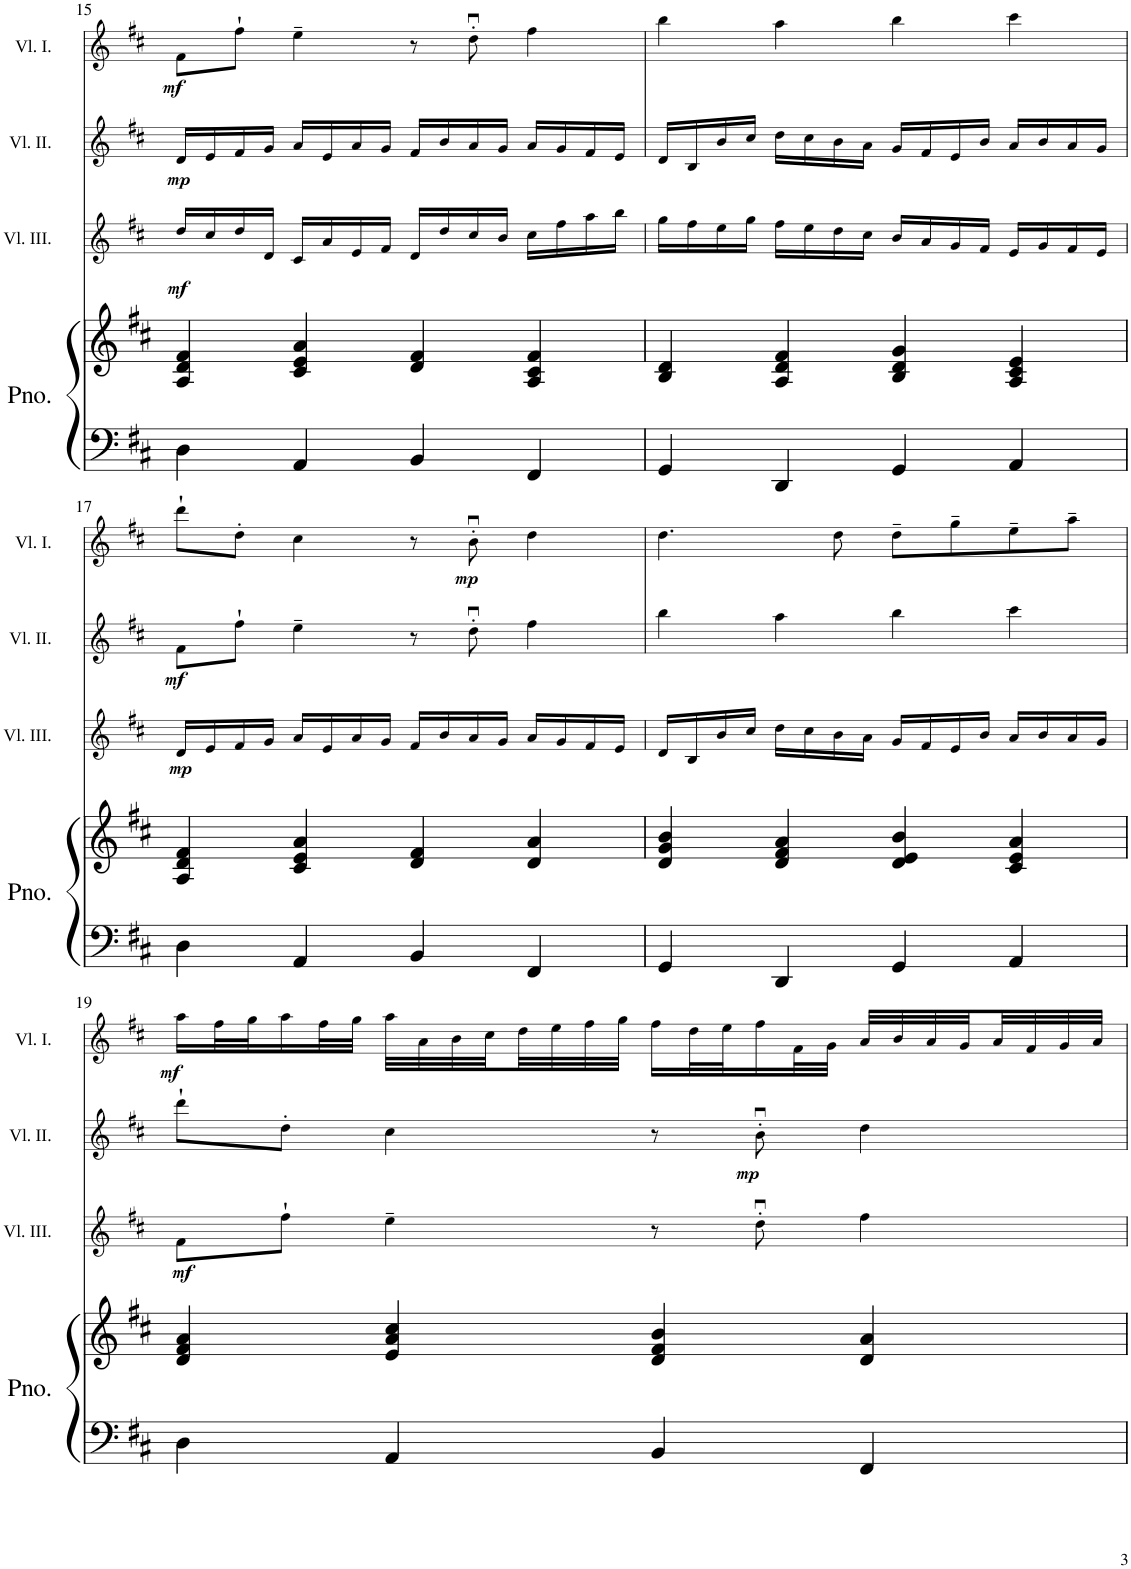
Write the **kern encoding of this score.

**kern	**kern	**kern	**dynam	**kern	**dynam	**kern	**dynam
*part4	*part4	*part3	*part3	*part2	*part2	*part1	*part1
*staff5	*staff4	*staff3	*staff3	*staff2	*staff2	*staff1	*staff1
*I"Piano	*	*I"Violino III	*	*I"Violino II	*	*I"Violino I	*
*I'Pno.	*	*I'Vl. III.	*	*I'Vl. II.	*	*I'Vl. I.	*
!!LO:PB:g=z
*clefF4	*clefG2	*clefG2	*	*clefG2	*	*clefG2	*
*k[f#c#]	*k[f#c#]	*k[f#c#]	*	*k[f#c#]	*	*k[f#c#]	*
*M4/4	*M4/4	*M4/4	*	*M4/4	*	*M4/4	*
*met(c)	*met(c)	*met(c)	*	*met(c)	*	*met(c)	*
=15	=15	=15	=15	=15	=15	=15	=15
!	!	!	!LO:DY:b	!	!LO:DY:b	!	!LO:DY:b
4D\	4A/ 4d/ 4f#/	16dd/LL	mf	16d/LL	mp	8f#\L	mf
.	.	16cc#/	.	16e/	.	.	.
.	.	16dd/	.	16f#/	.	8ff#`\J	.
.	.	16d/JJ	.	16g/JJ	.	.	.
4AA/	4c#/ 4e/ 4a/	16c#/LL	.	16a/LL	.	4ee~\	.
.	.	16a/	.	16e/	.	.	.
.	.	16e/	.	16a/	.	.	.
.	.	16f#/JJ	.	16g/JJ	.	.	.
4BB/	4d/ 4f#/	16d/LL	.	16f#/LL	.	8r	.
.	.	16dd/	.	16b/	.	.	.
.	.	16cc#/	.	16a/	.	8ddu'\	.
.	.	16b/JJ	.	16g/JJ	.	.	.
4FF#/	4A/ 4c#/ 4f#/	16cc#\LL	.	16a/LL	.	4ff#\	.
.	.	16ff#\	.	16g/	.	.	.
.	.	16aa\	.	16f#/	.	.	.
.	.	16bb\JJ	.	16e/JJ	.	.	.
=16	=16	=16	=16	=16	=16	=16	=16
4GG/	4B/ 4d/	16gg\LL	.	16d/LL	.	4bb\	.
.	.	16ff#\	.	16B/	.	.	.
.	.	16ee\	.	16b/	.	.	.
.	.	16gg\JJ	.	16cc#/JJ	.	.	.
4DD/	4A/ 4d/ 4f#/	16ff#\LL	.	16dd\LL	.	4aa\	.
.	.	16ee\	.	16cc#\	.	.	.
.	.	16dd\	.	16b\	.	.	.
.	.	16cc#\JJ	.	16a\JJ	.	.	.
4GG/	4B/ 4d/ 4g/	16b/LL	.	16g/LL	.	4bb\	.
.	.	16a/	.	16f#/	.	.	.
.	.	16g/	.	16e/	.	.	.
.	.	16f#/JJ	.	16b/JJ	.	.	.
4AA/	4A/ 4c#/ 4e/	16e/LL	.	16a/LL	.	4ccc#\	.
.	.	16g/	.	16b/	.	.	.
.	.	16f#/	.	16a/	.	.	.
.	.	16e/JJ	.	16g/JJ	.	.	.
!!LO:LB:g=z
=17	=17	=17	=17	=17	=17	=17	=17
!	!	!	!LO:DY:b	!	!LO:DY:b	!	!
4D\	4A/ 4d/ 4f#/	16d/LL	mp	8f#\L	mf	8ddd`\L	.
.	.	16e/	.	.	.	.	.
.	.	16f#/	.	8ff#`\J	.	8dd'\J	.
.	.	16g/JJ	.	.	.	.	.
4AA/	4c#/ 4e/ 4a/	16a/LL	.	4ee~\	.	4cc#\	.
.	.	16e/	.	.	.	.	.
.	.	16a/	.	.	.	.	.
.	.	16g/JJ	.	.	.	.	.
4BB/	4d/ 4f#/	16f#/LL	.	8r	.	8r	.
.	.	16b/	.	.	.	.	.
!	!	!	!	!	!	!	!LO:DY:b
.	.	16a/	.	8ddu'\	.	8bu'\	mp
.	.	16g/JJ	.	.	.	.	.
4FF#/	4d/ 4a/	16a/LL	.	4ff#\	.	4dd\	.
.	.	16g/	.	.	.	.	.
.	.	16f#/	.	.	.	.	.
.	.	16e/JJ	.	.	.	.	.
=18	=18	=18	=18	=18	=18	=18	=18
4GG/	4d/ 4g/ 4b/	16d/LL	.	4bb\	.	4.dd\	.
.	.	16B/	.	.	.	.	.
.	.	16b/	.	.	.	.	.
.	.	16cc#/JJ	.	.	.	.	.
4DD/	4d/ 4f#/ 4a/	16dd\LL	.	4aa\	.	.	.
.	.	16cc#\	.	.	.	.	.
.	.	16b\	.	.	.	8dd\	.
.	.	16a\JJ	.	.	.	.	.
4GG/	4d/ 4e/ 4b/	16g/LL	.	4bb\	.	8dd~\L	.
.	.	16f#/	.	.	.	.	.
.	.	16e/	.	.	.	8gg~\	.
.	.	16b/JJ	.	.	.	.	.
4AA/	4c#/ 4e/ 4a/	16a/LL	.	4ccc#\	.	8ee~\	.
.	.	16b/	.	.	.	.	.
.	.	16a/	.	.	.	8aa~\J	.
.	.	16g/JJ	.	.	.	.	.
!!LO:LB:g=z
=19	=19	=19	=19	=19	=19	=19	=19
!	!	!	!LO:DY:b	!	!	!	!LO:DY:b
4D\	4d/ 4f#/ 4a/	8f#\L	mf	8ddd`\L	.	16aa\LL	mf
.	.	.	.	.	.	32ff#\L	.
.	.	.	.	.	.	32gg\J	.
.	.	8ff#`\J	.	8dd'\J	.	16aa\	.
.	.	.	.	.	.	32ff#\L	.
.	.	.	.	.	.	32gg\JJJ	.
4AA/	4e/ 4a/ 4cc#/	4ee~\	.	4cc#\	.	32aa\LLL	.
.	.	.	.	.	.	32a\	.
.	.	.	.	.	.	32b\	.
.	.	.	.	.	.	32cc#\	.
.	.	.	.	.	.	32dd\	.
.	.	.	.	.	.	32ee\	.
.	.	.	.	.	.	32ff#\	.
.	.	.	.	.	.	32gg\JJJ	.
4BB/	4d/ 4f#/ 4b/	8r	.	8r	.	16ff#\LL	.
.	.	.	.	.	.	32dd\L	.
.	.	.	.	.	.	32ee\J	.
!	!	!	!	!	!LO:DY:b	!	!
.	.	8ddu'\	.	8bu'\	mp	16ff#\	.
.	.	.	.	.	.	32f#\L	.
.	.	.	.	.	.	32g\JJJ	.
4FF#/	4d/ 4a/	4ff#\	.	4dd\	.	32a/LLL	.
.	.	.	.	.	.	32b/	.
.	.	.	.	.	.	32a/	.
.	.	.	.	.	.	32g/	.
.	.	.	.	.	.	32a/	.
.	.	.	.	.	.	32f#/	.
.	.	.	.	.	.	32g/	.
.	.	.	.	.	.	32a/JJJ	.
=	=	=	=	=	=	=	=
*-	*-	*-	*-	*-	*-	*-	*-
